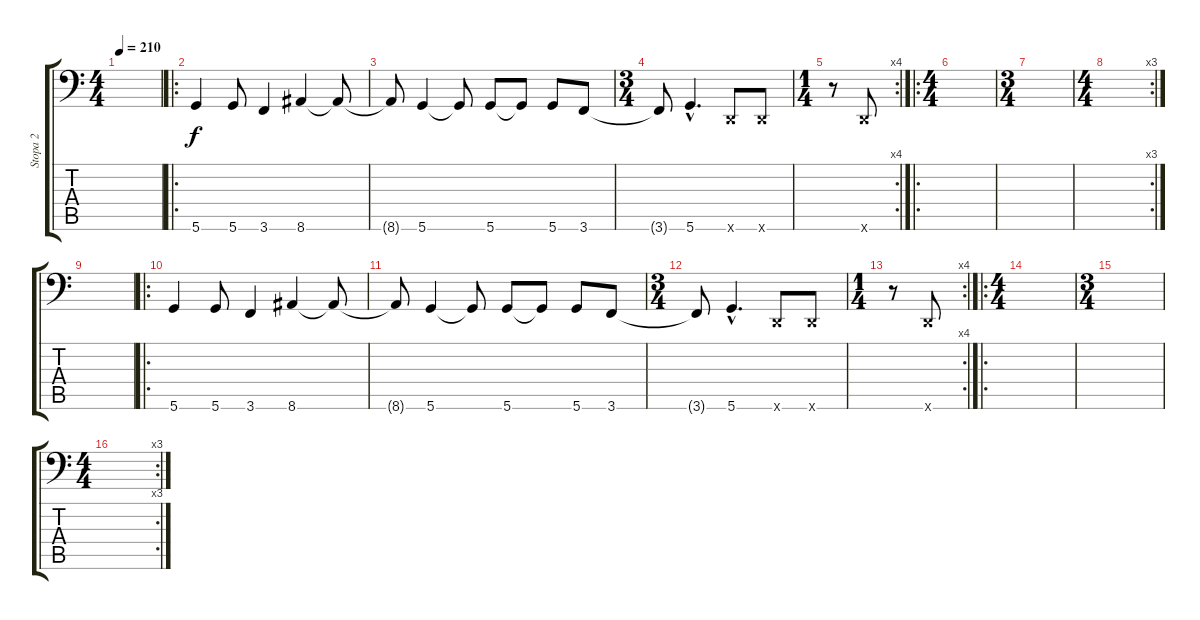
\track ("Stopa 2" "Stopa 2") {instrument electricbassfinger}
\staff {score tabs}
\tuning (E3 B2 G2 D2 A1 D1) {hide}
\ts (4 4)
\tempo 210
\clef f4
\ks c
|
\ro
5.6.4 5.6.8 3.6.4 8.6.4 8.6{t}.8 |
8.6{t}.8 5.6.4 5.6{t}.8 5.6.8 5.6{t}.8 5.6.8 3.6.8 |
\ts (3 4)
3.6{t}.8 5.6{hac}.4{d} 0.6{x}.8 0.6{x}.8 |
\rc 4
\ts (1 4)
r.8 0.6{x}.8 |
\ro
\ts (4 4)
|
\ts (3 4)
|
\rc 3
\ts (4 4)
|
|
\ro
5.6.4 5.6.8 3.6.4 8.6.4 8.6{t}.8 |
8.6{t}.8 5.6.4 5.6{t}.8 5.6.8 5.6{t}.8 5.6.8 3.6.8 |
\ts (3 4)
3.6{t}.8 5.6{hac}.4{d} 0.6{x}.8 0.6{x}.8 |
\rc 4
\ts (1 4)
r.8 0.6{x}.8 |
\ro
\ts (4 4)
|
\ts (3 4)
|
\rc 3
\ts (4 4)
